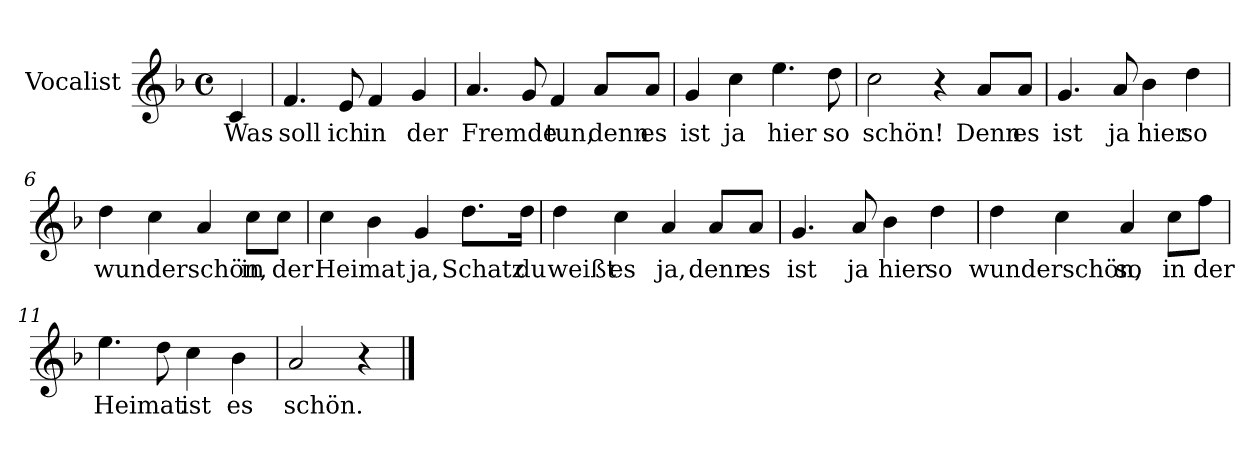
**kern	**text
*part1	*part1
*staff1	*staff1
*I"Vocalist	*
*k[b-]	*
*F:	*
*M4/4	*
*met(c)	*
=	=
4c	Was
=1	=1
4.f	soll
8e	ich
4f	in
4g	der
=2	=2
4.a	Fremde
8g	.
4f	tun,
8aL	denn
8aJ	es
=3	=3
4g	ist
4cc	ja
4.ee	hier
8dd	so
=4	=4
2cc	schön!
4r	.
8aL	Denn
8aJ	es
=5	=5
4.g	ist
8a	ja
4b-	hier
4dd	so
=6	=6
4dd	wunderschön,
4cc	.
4a	.
8ccL	in
8ccJ	der
=7	=7
4cc	Heimat
4b-	.
4g	ja,
8.ddL	Schatz
16ddJk	du
=8	=8
4dd	weißt
4cc	es
4a	ja,
8aL	denn
8aJ	es
=9	=9
4.g	ist
8a	ja
4b-	hier
4dd	so
=10	=10
4dd	wunderschön,
4cc	.
4a	so
8ccL	in
8ffJ	der
=11	=11
4.ee	Heimat
8dd	.
4cc	ist
4b-	es
=12	=12
2a	schön.
4r	.
==	==
*-	*-
